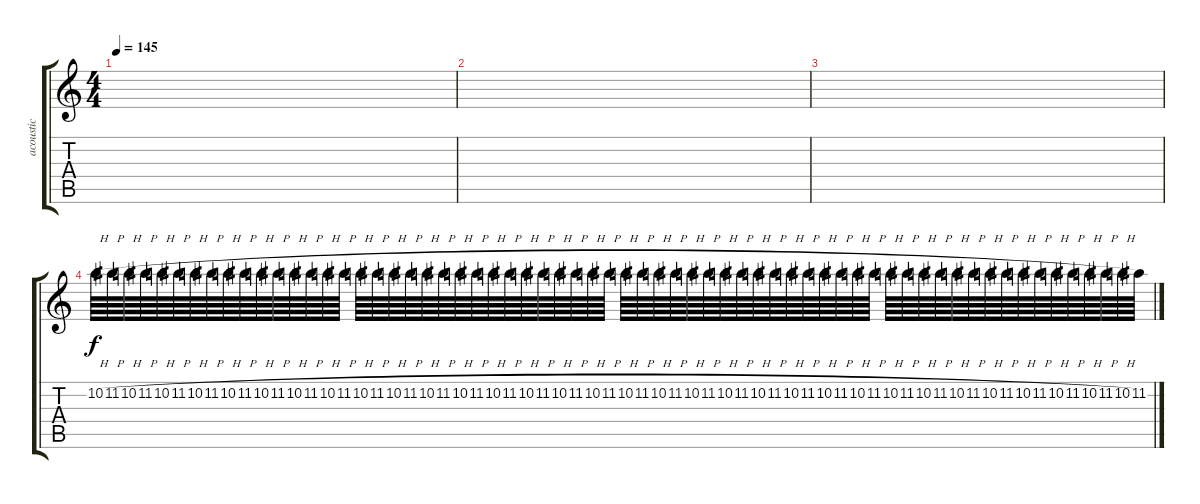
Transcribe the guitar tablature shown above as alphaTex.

\track ("acoustic" "acoustic") {instrument acousticguitarnylon}
\staff {score tabs}
\tuning (E4 B3 G3 D3 A2 E2) {hide}
\ts (4 4)
\tempo 145
\clef g2
\ks c
|
|
|
10.2{h}.64 11.2{h}.64 10.2{h}.64 11.2{h}.64 10.2{h}.64 11.2{h}.64 10.2{h}.64 11.2{h}.64 10.2{h}.64 11.2{h}.64 10.2{h}.64 11.2{h}.64 10.2{h}.64 11.2{h}.64 10.2{h}.64 11.2{h}.64 10.2{h}.64 11.2{h}.64 10.2{h}.64 11.2{h}.64 10.2{h}.64 11.2{h}.64 10.2{h}.64 11.2{h}.64 10.2{h}.64 11.2{h}.64 10.2{h}.64 11.2{h}.64 10.2{h}.64 11.2{h}.64 10.2{h}.64 11.2{h}.64 10.2{h}.64 11.2{h}.64 10.2{h}.64 11.2{h}.64 10.2{h}.64 11.2{h}.64 10.2{h}.64 11.2{h}.64 10.2{h}.64 11.2{h}.64 10.2{h}.64 11.2{h}.64 10.2{h}.64 11.2{h}.64 10.2{h}.64 11.2{h}.64 10.2{h}.64 11.2{h}.64 10.2{h}.64 11.2{h}.64 10.2{h}.64 11.2{h}.64 10.2{h}.64 11.2{h}.64 10.2{h}.64 11.2{h}.64 10.2{h}.64 11.2{h}.64 10.2{h}.64 11.2{h}.64 10.2{h}.64 11.2.64
